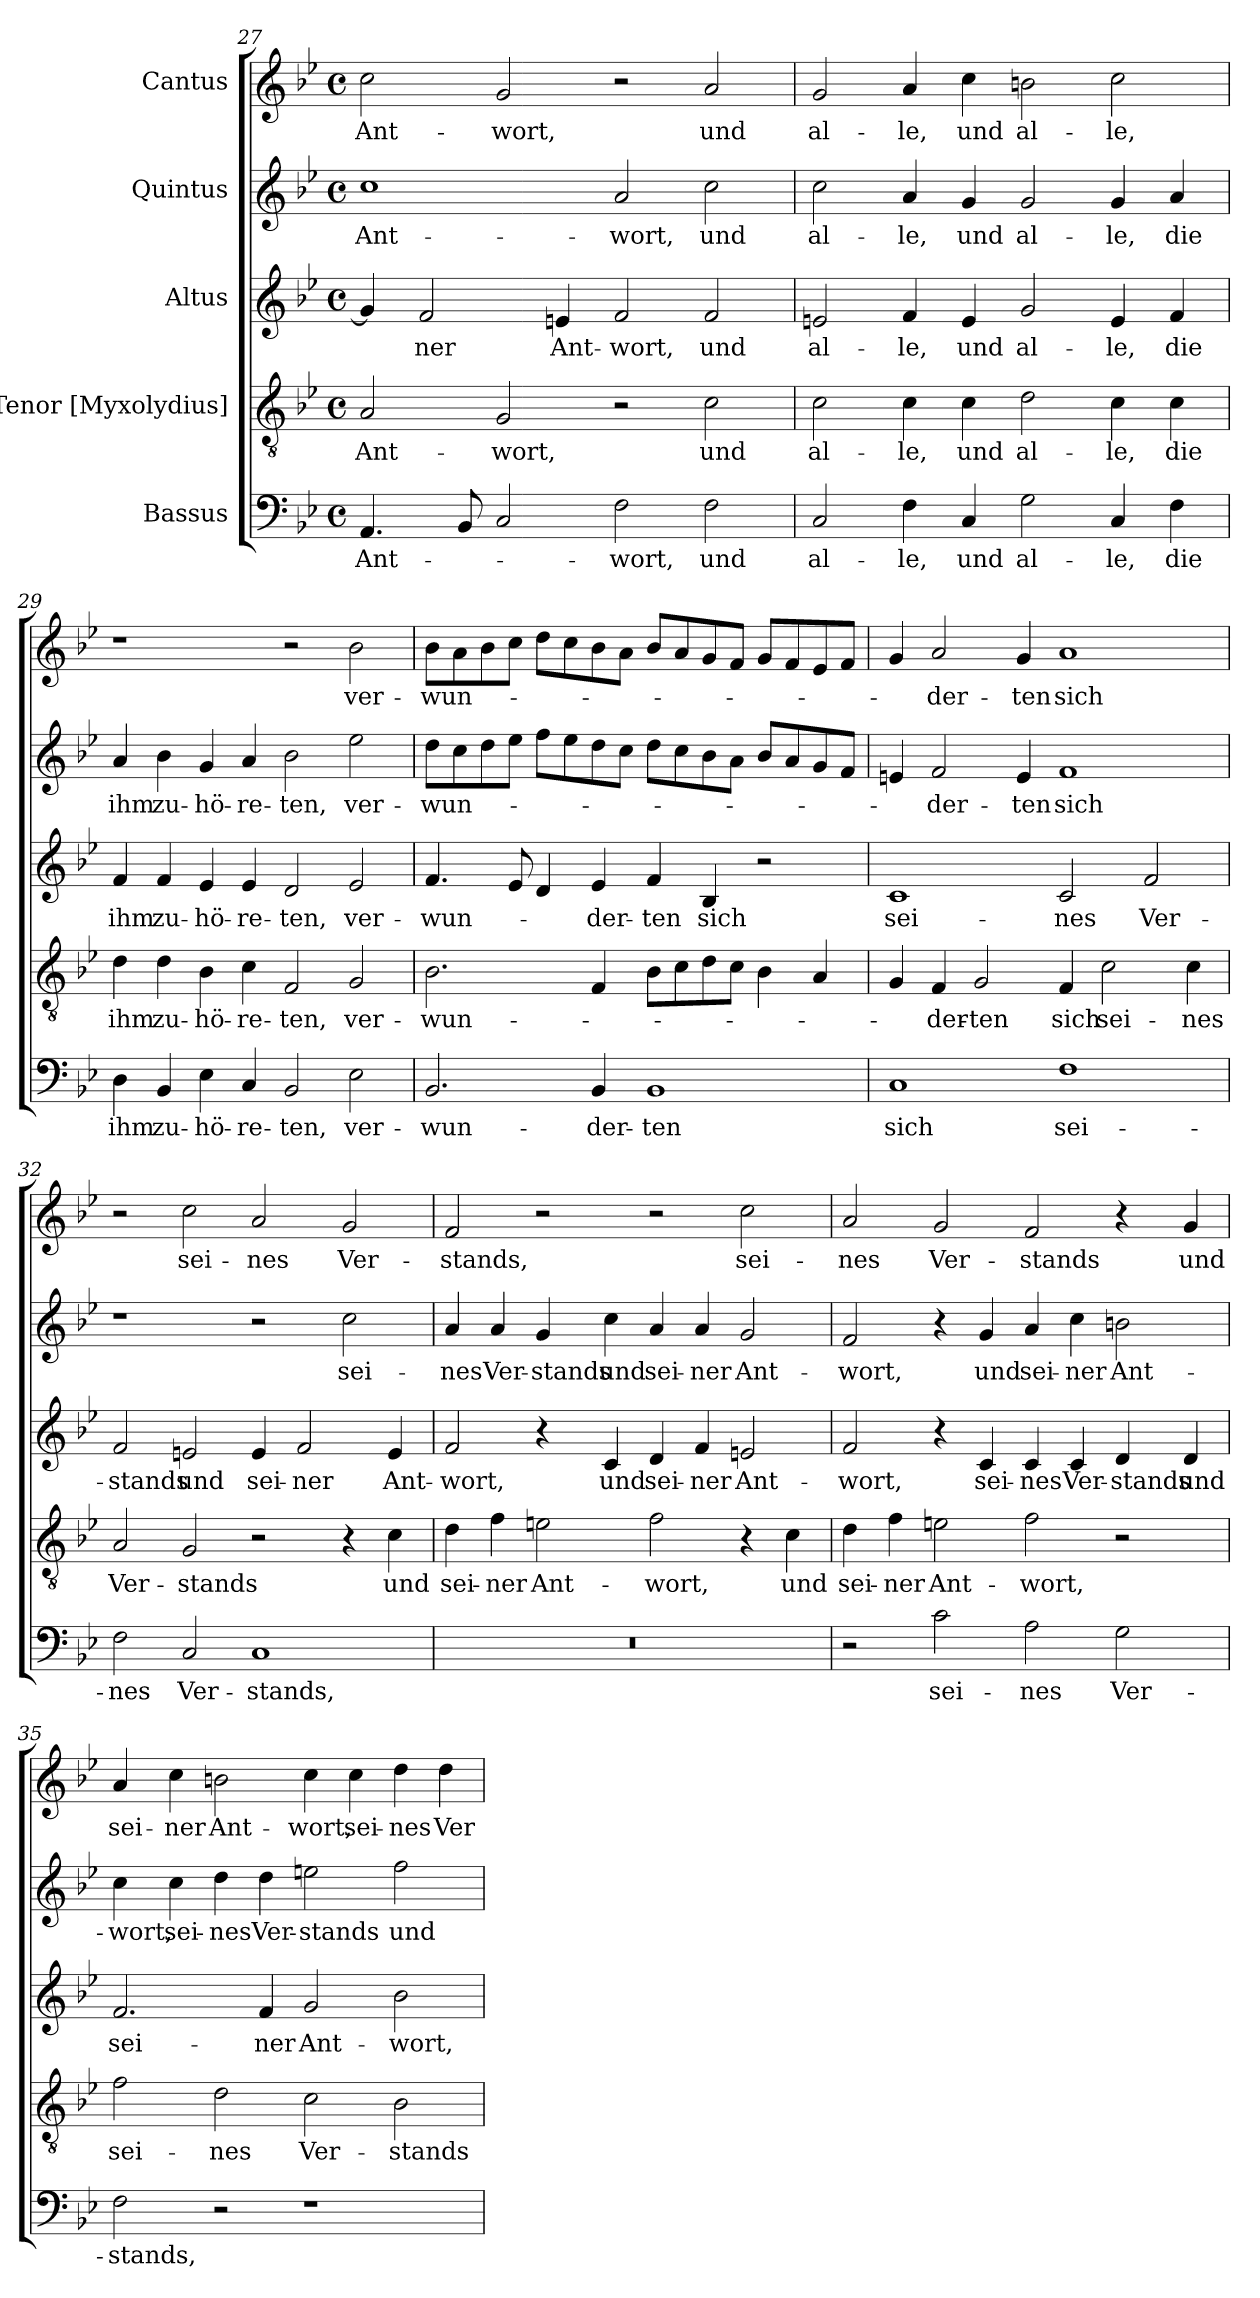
**kern	**text	**kern	**text	**kern	**text	**kern	**text	**kern	**text
*part5	*part5	*part4	*part4	*part3	*part3	*part2	*part2	*part1	*part1
*staff5	*staff5	*staff4	*staff4	*staff3	*staff3	*staff2	*staff2	*staff1	*staff1
*I"Bassus	*	*I"Tenor [Myxolydius]	*	*I"Altus	*	*I"Quintus	*	*I"Cantus	*
*clefF4	*	*clefGv2	*	*clefG2	*	*clefG2	*	*clefG2	*
*k[b-e-]	*	*k[b-e-]	*	*k[b-e-]	*	*k[b-e-]	*	*k[b-e-]	*
*M4/2	*	*M4/2	*	*M4/2	*	*M4/2	*	*M4/2	*
*met(c)	*	*met(c)	*	*met(c)	*	*met(c)	*	*met(c)	*
=27	=27	=27	=27	=27	=27	=27	=27	=27	=27
!	!LO:LY:b	!	!LO:LY:b	!	!	!	!LO:LY:b	!	!LO:LY:b
4.AA/	Ant-	2A/	Ant-	4g/]	.	1cc	Ant-	2cc\	Ant-
!	!	!	!	!	!LO:LY:b	!	!	!	!
.	.	.	.	2f/	-ner	.	.	.	.
8BB-/	.	.	.	.	.	.	.	.	.
!	!	!	!LO:LY:b	!	!	!	!	!	!LO:LY:b
2C/	.	2G/	-wort,	.	.	.	.	2g/	-wort,
!	!	!	!	!	!LO:LY:b	!	!	!	!
.	.	.	.	4en/	Ant-	.	.	.	.
!	!LO:LY:b	!	!	!	!LO:LY:b	!	!LO:LY:b	!	!
2F\	-wort,	2r	.	2f/	-wort,	2a/	-wort,	2r	.
!	!LO:LY:b	!	!LO:LY:b	!	!LO:LY:b	!	!LO:LY:b	!	!LO:LY:b
2F\	und	2c\	und	2f/	und	2cc\	und	2a/	und
=28	=28	=28	=28	=28	=28	=28	=28	=28	=28
!	!LO:LY:b	!	!LO:LY:b	!	!LO:LY:b	!	!LO:LY:b	!	!LO:LY:b
2C/	al-	2c\	al-	2en/	al-	2cc\	al-	2g/	al-
!	!LO:LY:b	!	!LO:LY:b	!	!LO:LY:b	!	!LO:LY:b	!	!LO:LY:b
4F\	-le,	4c\	-le,	4f/	-le,	4a/	-le,	4a/	-le,
!	!LO:LY:b	!	!LO:LY:b	!	!LO:LY:b	!	!LO:LY:b	!	!LO:LY:b
4C/	und	4c\	und	4e/	und	4g/	und	4cc\	und
!	!LO:LY:b	!	!LO:LY:b	!	!LO:LY:b	!	!LO:LY:b	!	!LO:LY:b
2G\	al-	2d\	al-	2g/	al-	2g/	al-	2bn\	al-
!	!LO:LY:b	!	!LO:LY:b	!	!LO:LY:b	!	!LO:LY:b	!	!LO:LY:b
4C/	-le,	4c\	-le,	4e/	-le,	4g/	-le,	2cc\	-le,
!	!LO:LY:b	!	!LO:LY:b	!	!LO:LY:b	!	!LO:LY:b	!	!
4F\	die	4c\	die	4f/	die	4a/	die	.	.
!!LO:LB:g=z
=29	=29	=29	=29	=29	=29	=29	=29	=29	=29
!	!LO:LY:b	!	!LO:LY:b	!	!LO:LY:b	!	!LO:LY:b	!	!
4D\	ihm	4d\	ihm	4f/	ihm	4a/	ihm	1r	.
!	!LO:LY:b	!	!LO:LY:b	!	!LO:LY:b	!	!LO:LY:b	!	!
4BB-/	zu-	4d\	zu-	4f/	zu-	4b-\	zu-	.	.
!	!LO:LY:b	!	!LO:LY:b	!	!LO:LY:b	!	!LO:LY:b	!	!
4E-\	-hö-	4B-\	-hö-	4e-/	-hö-	4g/	-hö-	.	.
!	!LO:LY:b	!	!LO:LY:b	!	!LO:LY:b	!	!LO:LY:b	!	!
4C/	-re-	4c\	-re-	4e-/	-re-	4a/	-re-	.	.
!	!LO:LY:b	!	!LO:LY:b	!	!LO:LY:b	!	!LO:LY:b	!	!
2BB-/	-ten,	2F/	-ten,	2d/	-ten,	2b-\	-ten,	2r	.
!	!LO:LY:b	!	!LO:LY:b	!	!LO:LY:b	!	!LO:LY:b	!	!LO:LY:b
2E-\	ver-	2G/	ver-	2e-/	ver-	2ee-\	ver-	2b-\	ver-
=30	=30	=30	=30	=30	=30	=30	=30	=30	=30
!	!LO:LY:b	!	!LO:LY:b	!	!LO:LY:b	!	!LO:LY:b	!	!LO:LY:b
2.BB-/	-wun-	2.B-\	-wun-	4.f/	-wun-	8dd\L	-wun-	8b-\L	-wun-
.	.	.	.	.	.	8cc\	.	8a\	.
.	.	.	.	.	.	8dd\	.	8b-\	.
.	.	.	.	8e-/	.	8ee-\J	.	8cc\J	.
.	.	.	.	4d/	.	8ff\L	.	8dd\L	.
.	.	.	.	.	.	8ee-\	.	8cc\	.
!	!LO:LY:b	!	!	!	!LO:LY:b	!	!	!	!
4BB-/	-der-	4F/	.	4e-/	-der-	8dd\	.	8b-\	.
.	.	.	.	.	.	8cc\J	.	8a\J	.
!	!LO:LY:b	!	!	!	!LO:LY:b	!	!	!	!
1BB-	-ten	8B-\L	.	4f/	-ten	8dd\L	.	8b-/L	.
.	.	8c\	.	.	.	8cc\	.	8a/	.
!	!	!	!	!	!LO:LY:b	!	!	!	!
.	.	8d\	.	4B-/	sich	8b-\	.	8g/	.
.	.	8c\J	.	.	.	8a\J	.	8f/J	.
.	.	4B-\	.	2r	.	8b-/L	.	8g/L	.
.	.	.	.	.	.	8a/	.	8f/	.
.	.	4A/	.	.	.	8g/	.	8e-/	.
.	.	.	.	.	.	8f/J	.	8f/J	.
=31	=31	=31	=31	=31	=31	=31	=31	=31	=31
!	!LO:LY:b	!	!	!	!LO:LY:b	!	!	!	!
1C	sich	4G/	.	1c	sei-	4en/	.	4g/	.
!	!	!	!LO:LY:b	!	!	!	!LO:LY:b	!	!LO:LY:b
.	.	4F/	der-	.	.	2f/	der-	2a/	-der-
!	!	!	!LO:LY:b	!	!	!	!	!	!
.	.	2G/	-ten	.	.	.	.	.	.
!	!	!	!	!	!	!	!LO:LY:b	!	!LO:LY:b
.	.	.	.	.	.	4e/	-ten	4g/	-ten
!	!LO:LY:b	!	!LO:LY:b	!	!LO:LY:b	!	!LO:LY:b	!	!LO:LY:b
1F	sei-	4F/	sich	2c/	-nes	1f	sich	1a	sich
!	!	!	!LO:LY:b	!	!	!	!	!	!
.	.	2c\	sei-	.	.	.	.	.	.
!	!	!	!	!	!LO:LY:b	!	!	!	!
.	.	.	.	2f/	Ver-	.	.	.	.
!	!	!	!LO:LY:b	!	!	!	!	!	!
.	.	4c\	-nes	.	.	.	.	.	.
!!LO:PB:g=z
=32	=32	=32	=32	=32	=32	=32	=32	=32	=32
!	!LO:LY:b	!	!LO:LY:b	!	!LO:LY:b	!	!	!	!
2F\	nes	2A/	Ver-	2f/	stands	1r	.	2r	.
!	!LO:LY:b	!	!LO:LY:b	!	!LO:LY:b	!	!	!	!LO:LY:b
2C/	Ver-	2G/	-stands	2en/	und	.	.	2cc\	sei-
!	!LO:LY:b	!	!	!	!LO:LY:b	!	!	!	!LO:LY:b
1C	-stands,	2r	.	4e/	sei-	2r	.	2a/	-nes
!	!	!	!	!	!LO:LY:b	!	!	!	!
.	.	.	.	2f/	-ner	.	.	.	.
!	!	!	!	!	!	!	!LO:LY:b	!	!LO:LY:b
.	.	4r	.	.	.	2cc\	sei-	2g/	Ver-
!	!	!	!LO:LY:b	!	!LO:LY:b	!	!	!	!
.	.	4c\	und	4e/	Ant-	.	.	.	.
=33	=33	=33	=33	=33	=33	=33	=33	=33	=33
!	!	!	!LO:LY:b	!	!LO:LY:b	!	!LO:LY:b	!	!LO:LY:b
0r	.	4d\	sei-	2f/	-wort,	4a/	-nes	2f/	-stands,
!	!	!	!LO:LY:b	!	!	!	!LO:LY:b	!	!
.	.	4f\	-ner	.	.	4a/	Ver-	.	.
!	!	!	!LO:LY:b	!	!	!	!LO:LY:b	!	!
.	.	2en\	Ant-	4r	.	4g/	-stands	2r	.
!	!	!	!	!	!LO:LY:b	!	!LO:LY:b	!	!
.	.	.	.	4c/	und	4cc\	und	.	.
!	!	!	!LO:LY:b	!	!LO:LY:b	!	!LO:LY:b	!	!
.	.	2f\	-wort,	4d/	sei-	4a/	sei-	2r	.
!	!	!	!	!	!LO:LY:b	!	!LO:LY:b	!	!
.	.	.	.	4f/	-ner	4a/	-ner	.	.
!	!	!	!	!	!LO:LY:b	!	!LO:LY:b	!	!LO:LY:b
.	.	4r	.	2en/	Ant-	2g/	Ant-	2cc\	sei-
!	!	!	!LO:LY:b	!	!	!	!	!	!
.	.	4c\	und	.	.	.	.	.	.
!!LO:LB:g=z
=34	=34	=34	=34	=34	=34	=34	=34	=34	=34
!	!	!	!LO:LY:b	!	!LO:LY:b	!	!LO:LY:b	!	!LO:LY:b
2r	.	4d\	sei-	2f/	-wort,	2f/	-wort,	2a/	-nes
!	!	!	!LO:LY:b	!	!	!	!	!	!
.	.	4f\	-ner	.	.	.	.	.	.
!	!LO:LY:b	!	!LO:LY:b	!	!	!	!	!	!LO:LY:b
2c\	sei-	2en\	Ant-	4r	.	4r	.	2g/	Ver-
!	!	!	!	!	!LO:LY:b	!	!LO:LY:b	!	!
.	.	.	.	4c/	sei-	4g/	und	.	.
!	!LO:LY:b	!	!LO:LY:b	!	!LO:LY:b	!	!LO:LY:b	!	!LO:LY:b
2A\	-nes	2f\	-wort,	4c/	-nes	4a/	sei-	2f/	-stands
!	!	!	!	!	!LO:LY:b	!	!LO:LY:b	!	!
.	.	.	.	4c/	Ver-	4cc\	-ner	.	.
!	!LO:LY:b	!	!	!	!LO:LY:b	!	!LO:LY:b	!	!
2G\	Ver-	2r	.	4d/	-stands	2bn\	Ant-	4r	.
!	!	!	!	!	!LO:LY:b	!	!	!	!LO:LY:b
.	.	.	.	4d/	und	.	.	4g/	und
=35	=35	=35	=35	=35	=35	=35	=35	=35	=35
!	!LO:LY:b	!	!LO:LY:b	!	!LO:LY:b	!	!LO:LY:b	!	!LO:LY:b
2F\	-stands,	2f\	sei-	2.f/	sei-	4cc\	-wort,	4a/	sei-
!	!	!	!	!	!	!	!LO:LY:b	!	!LO:LY:b
.	.	.	.	.	.	4cc\	sei-	4cc\	-ner
!	!	!	!LO:LY:b	!	!	!	!LO:LY:b	!	!LO:LY:b
2r	.	2d\	-nes	.	.	4dd\	-nes	2bn\	Ant-
!	!	!	!	!	!LO:LY:b	!	!LO:LY:b	!	!
.	.	.	.	4f/	-ner	4dd\	Ver-	.	.
!	!	!	!LO:LY:b	!	!LO:LY:b	!	!LO:LY:b	!	!LO:LY:b
1r	.	2c\	Ver-	2g/	Ant-	2een\	-stands	4cc\	-wort,
!	!	!	!	!	!	!	!	!	!LO:LY:b
.	.	.	.	.	.	.	.	4cc\	sei-
!	!	!	!LO:LY:b	!	!LO:LY:b	!	!LO:LY:b	!	!LO:LY:b
.	.	2B-\	-stands	2b-\	-wort,	2ff\	und	4dd\	-nes
!	!	!	!	!	!	!	!	!	!LO:LY:b
.	.	.	.	.	.	.	.	4dd\	Ver-
=	=	=	=	=	=	=	=	=	=
*-	*-	*-	*-	*-	*-	*-	*-	*-	*-
